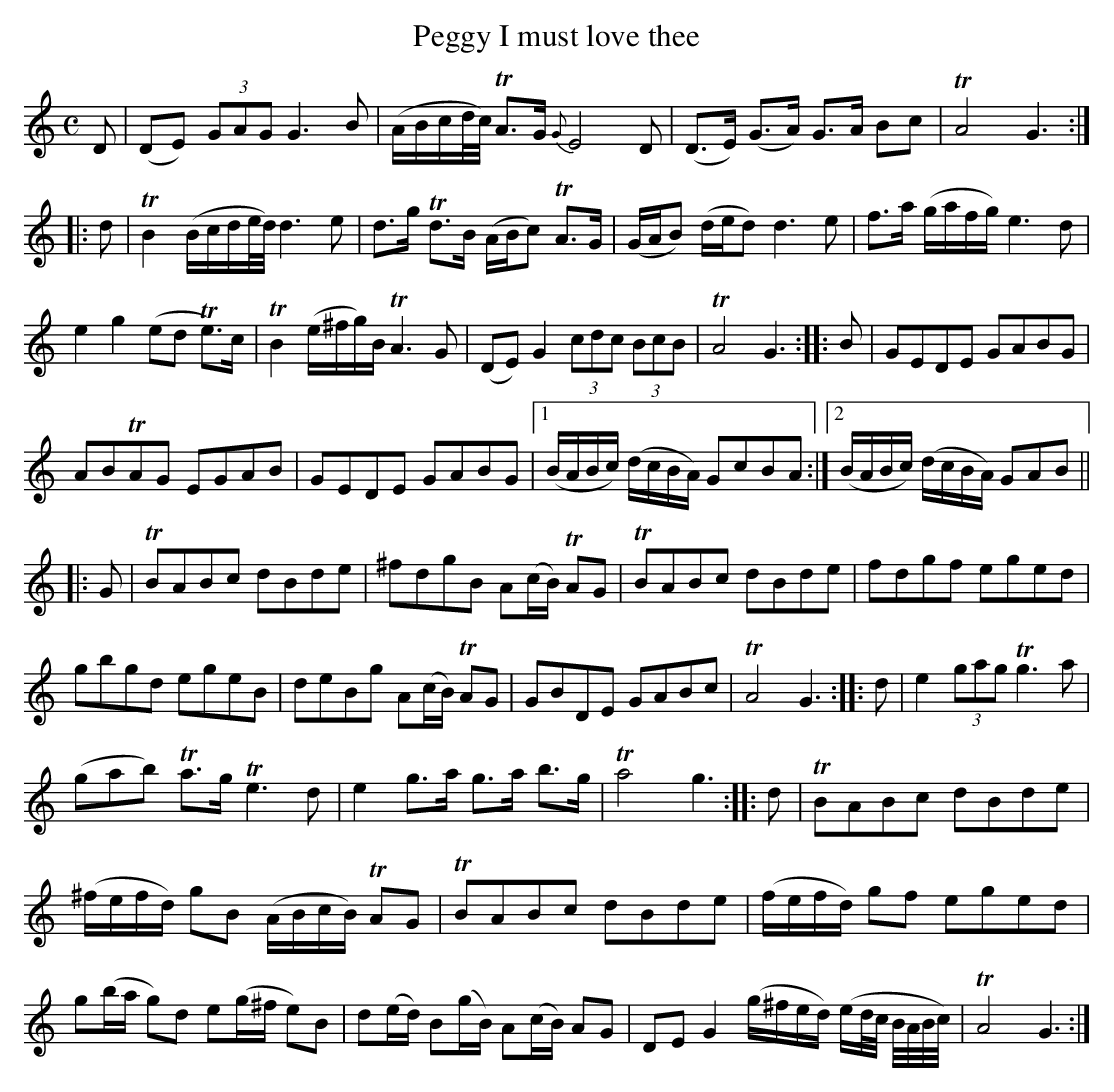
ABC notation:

X:1
T:Peggy I must love thee
M:C
L:1/8
K:Gmix
D|(DE) (3GAG G3B|(A/B/c/d/4c/4) TA>G {G}E4D|(D>E) (G>A) G>A Bc|TA4 G3:|
|:d|TB2 (B/c/d/e/4d/4) d3e|d>g Td>B (A/B/c) TA>G|(G/A/B) (d/e/d) d3e|f>a (g/a/f/g/) e3d|
e2g2 (ed Te>)c|TB2 (e/^f/g/)B/ TA3G|(DE) G2 (3cdc (3BcB|TA4 G3:||:B|GEDE GABG|
ABTAG EGAB|GEDE GABG|1 (B/A/B/c/) (d/c/B/A/) GcBA:|2 (B/A/B/c/) (d/c/B/A/) GAB||
|:G|TBABc dBde|^fdgB A(c/B/) TAG|TBABc dBde|fdgf eged|
gbgd egeB|deBg A(c/B/) TAG|GBDE GABc|TA4 G3::d|e2 (3gag Tg3a|
(gab) Ta>g Te3d|e2 g>a g>a b>g|Ta4g3:: d|TBABc dBde|
(^f/e/f/d/) gB (A/B/c/B/) TAG|TBABc dBde|(f/e/f/d/) gf eged|
g(b/a/ g)d e(g/^f/ e)B|d(e/d/) B(g/B/) A(c/B/) AG|DE G2 (g/^f/e/d/) (e/d/4c/4 B/4A/4B/4c/4)|TA4 G3:|]
